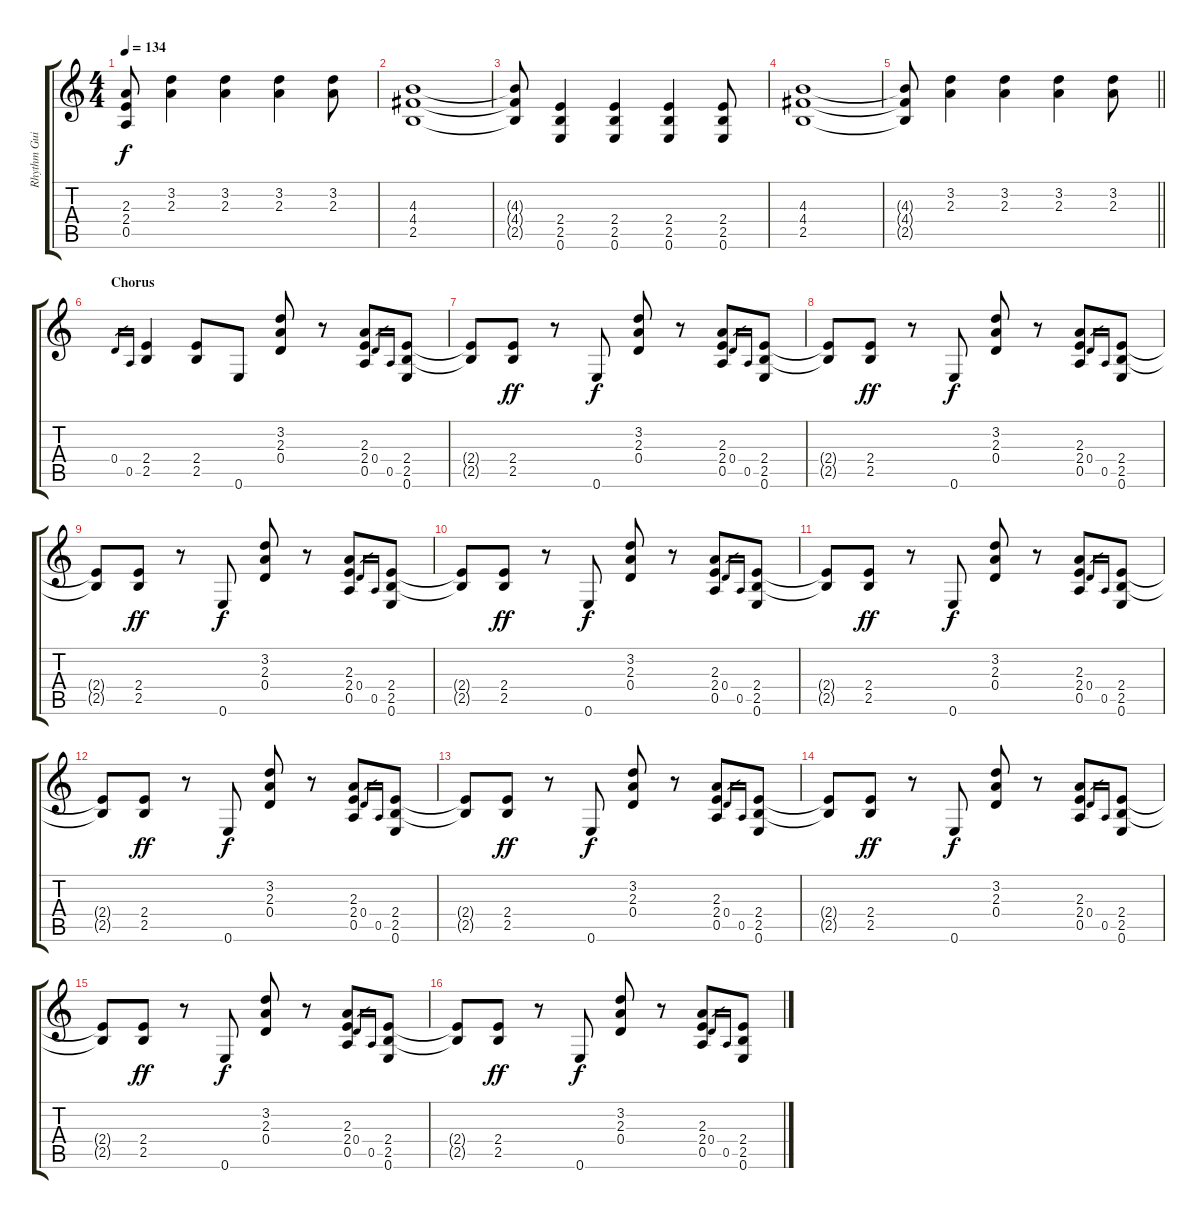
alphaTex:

\track ("Rhythm Guitar" "Rhythm Gui") {instrument distortionguitar}
\staff {score tabs}
\tuning (E4 B3 G3 D3 A2 E2) {hide}
\ts (4 4)
\tempo 134
\clef g2
\ks c
(2.3{t} 2.4{t} 0.5{t}).8{dy f} (3.2 2.3).4 (3.2 2.3).4 (3.2 2.3).4 (3.2 2.3).8 |
(4.3 4.4 2.5).1 |
(4.3{t} 4.4{t} 2.5{t}).8 (2.4 2.5 0.6).4 (2.4 2.5 0.6).4 (2.4 2.5 0.6).4 (2.4 2.5 0.6).8 |
(4.3 4.4 2.5).1 |
\barLineRight lightlight
(4.3{t} 4.4{t} 2.5{t}).8 (3.2 2.3).4 (3.2 2.3).4 (3.2 2.3).4 (3.2 2.3).8 |
\section ("" "Chorus")
0.4.16{gr} 0.5.16{gr} (2.4 2.5).4 (2.4 2.5).8 0.6.8 (3.2 2.3 0.4).8 r.8 (2.3 2.4 0.5).8 0.4.16{gr} 0.5.16{gr} (2.4 2.5 0.6).8 |
(2.4{t} 2.5{t}).8 (2.4 2.5).8{dy ff} r.8 0.6.8{dy f} (3.2 2.3 0.4).8 r.8 (2.3 2.4 0.5).8 0.4.16{gr} 0.5.16{gr} (2.4 2.5 0.6).8 |
(2.4{t} 2.5{t}).8 (2.4 2.5).8{dy ff} r.8 0.6.8{dy f} (3.2 2.3 0.4).8 r.8 (2.3 2.4 0.5).8 0.4.16{gr} 0.5.16{gr} (2.4 2.5 0.6).8 |
(2.4{t} 2.5{t}).8 (2.4 2.5).8{dy ff} r.8 0.6.8{dy f} (3.2 2.3 0.4).8 r.8 (2.3 2.4 0.5).8 0.4.16{gr} 0.5.16{gr} (2.4 2.5 0.6).8 |
(2.4{t} 2.5{t}).8 (2.4 2.5).8{dy ff} r.8 0.6.8{dy f} (3.2 2.3 0.4).8 r.8 (2.3 2.4 0.5).8 0.4.16{gr} 0.5.16{gr} (2.4 2.5 0.6).8 |
(2.4{t} 2.5{t}).8 (2.4 2.5).8{dy ff} r.8 0.6.8{dy f} (3.2 2.3 0.4).8 r.8 (2.3 2.4 0.5).8 0.4.16{gr} 0.5.16{gr} (2.4 2.5 0.6).8 |
(2.4{t} 2.5{t}).8 (2.4 2.5).8{dy ff} r.8 0.6.8{dy f} (3.2 2.3 0.4).8 r.8 (2.3 2.4 0.5).8 0.4.16{gr} 0.5.16{gr} (2.4 2.5 0.6).8 |
(2.4{t} 2.5{t}).8 (2.4 2.5).8{dy ff} r.8 0.6.8{dy f} (3.2 2.3 0.4).8 r.8 (2.3 2.4 0.5).8 0.4.16{gr} 0.5.16{gr} (2.4 2.5 0.6).8 |
(2.4{t} 2.5{t}).8 (2.4 2.5).8{dy ff} r.8 0.6.8{dy f} (3.2 2.3 0.4).8 r.8 (2.3 2.4 0.5).8 0.4.16{gr} 0.5.16{gr} (2.4 2.5 0.6).8 |
(2.4{t} 2.5{t}).8 (2.4 2.5).8{dy ff} r.8 0.6.8{dy f} (3.2 2.3 0.4).8 r.8 (2.3 2.4 0.5).8 0.4.16{gr} 0.5.16{gr} (2.4 2.5 0.6).8 |
(2.4{t} 2.5{t}).8 (2.4 2.5).8{dy ff} r.8 0.6.8{dy f} (3.2 2.3 0.4).8 r.8 (2.3 2.4 0.5).8 0.4.16{gr} 0.5.16{gr} (2.4 2.5 0.6).8
